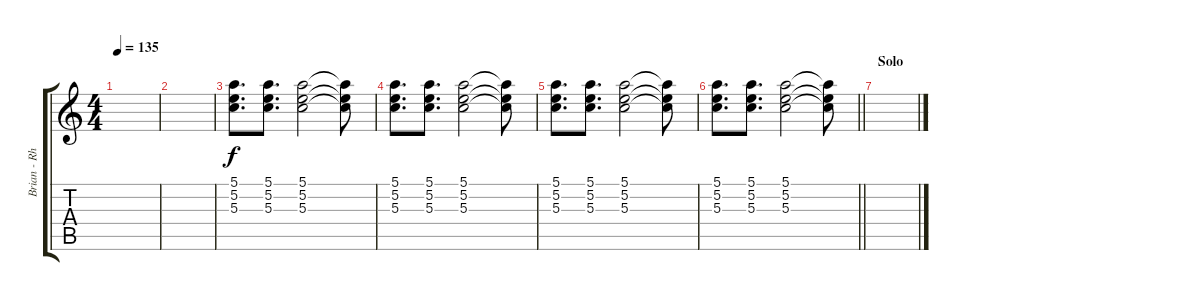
\track ("Brian - Rhythm Guitar" "Brian - Rh") {instrument electricguitarjazz}
\staff {score tabs}
\tuning (E4 B3 G3 D3 A2 E2) {hide}
\ts (4 4)
\tempo 135
\clef g2
\ks c
|
|
(5.1 5.2 5.3).8{d} (5.1 5.2 5.3).8{d} (5.1 5.2 5.3).2 (5.1{t} 5.2{t} 5.3{t}).8 |
(5.1 5.2 5.3).8{d} (5.1 5.2 5.3).8{d} (5.1 5.2 5.3).2 (5.1{t} 5.2{t} 5.3{t}).8 |
(5.1 5.2 5.3).8{d} (5.1 5.2 5.3).8{d} (5.1 5.2 5.3).2 (5.1{t} 5.2{t} 5.3{t}).8 |
\barLineRight lightlight
(5.1 5.2 5.3).8{d} (5.1 5.2 5.3).8{d} (5.1 5.2 5.3).2 (5.1{t} 5.2{t} 5.3{t}).8 |
\section ("" "Solo")
